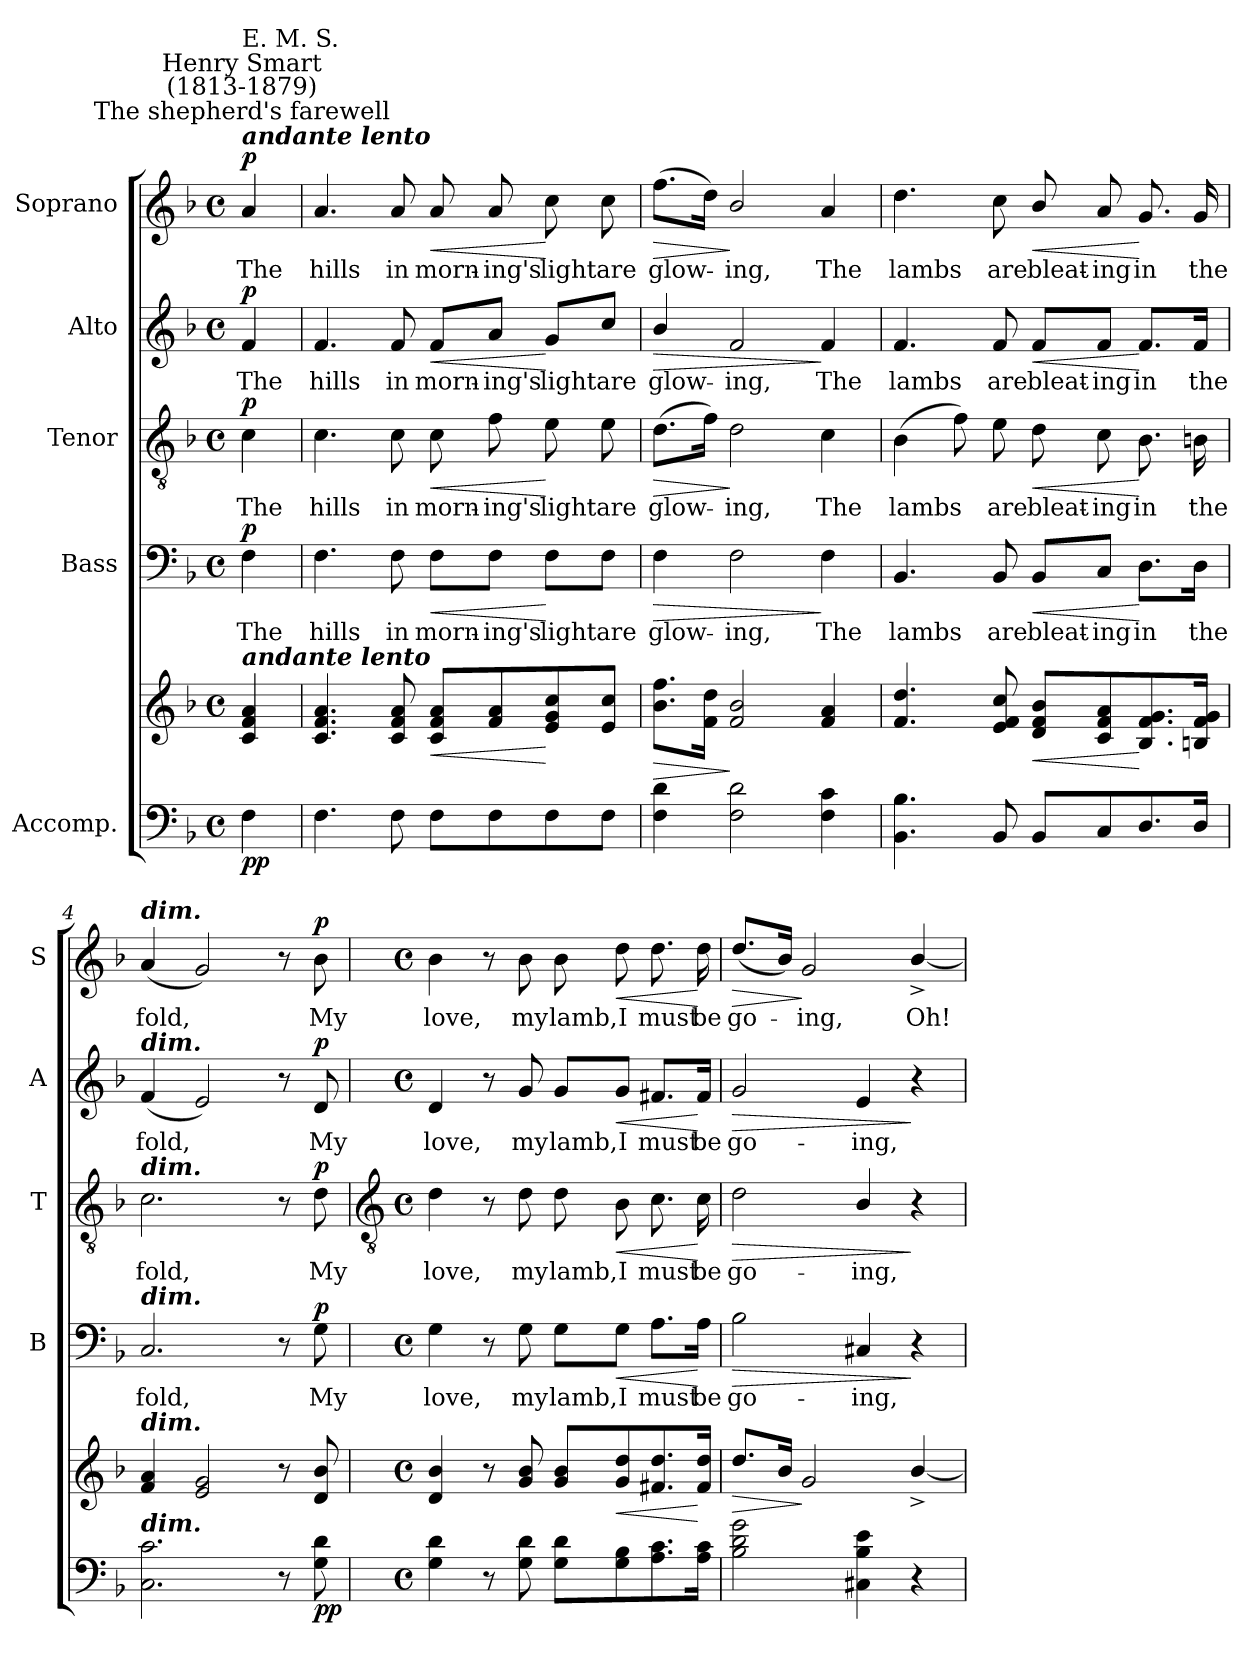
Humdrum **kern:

**kern	**kern	**dynam	**kern	**text	**dynam	**kern	**text	**dynam	**kern	**text	**dynam	**kern	**text	**dynam
*part5	*part5	*part5	*part4	*part4	*part4	*part3	*part3	*part3	*part2	*part2	*part2	*part1	*part1	*part1
*staff6	*staff5	*staff5/6	*staff4	*staff4	*staff4	*staff3	*staff3	*staff3	*staff2	*staff2	*staff2	*staff1	*staff1	*staff1
*I"Accomp.	*	*	*I"Bass	*	*	*I"Tenor	*	*	*I"Alto	*	*	*I"Soprano	*	*
*	*	*	*I'B	*	*	*I'T	*	*	*I'A	*	*	*I'S	*	*
*clefF4	*clefG2	*	*clefF4	*	*	*clefGv2	*	*	*clefG2	*	*	*clefG2	*	*
*k[b-]	*k[b-]	*	*k[b-]	*	*	*k[b-]	*	*	*k[b-]	*	*	*k[b-]	*	*
*F:	*F:	*	*F:	*	*	*F:	*	*	*F:	*	*	*F:	*	*
*M4/4	*M4/4	*	*M4/4	*	*	*M4/4	*	*	*M4/4	*	*	*M4/4	*	*
*met(c)	*met(c)	*	*met(c)	*	*	*met(c)	*	*	*met(c)	*	*	*met(c)	*	*
*MM63	*MM63	*	*MM63	*	*	*MM63	*	*	*MM63	*	*	*MM63	*	*
=	=	=	=	=	=	=	=	=	=	=	=	=	=	=
!	!	!	!	!	!	!	!	!	!	!	!	!LO:TX:a:Bi:t=andante lento	!	!
!	!	!	!	!	!	!	!	!	!	!	!	!LO:TX:a:cj:t=The shepherd's farewell	!	!
!	!	!	!	!	!	!	!	!	!	!	!	!LO:TX:a:cj:t=Henry Smart\n(1813-1879)	!	!
!	!	!	!	!	!	!	!	!	!	!	!	!LO:TX:a:t=E. M. S.	!	!
!	!LO:TX:a:Bi:t=andante lento	!	!	!	!	!	!	!	!	!	!	!	!	!
!	!	!LO:DY:b=2	!	!LO:LY:b	!	!	!LO:LY:b	!	!	!LO:LY:b	!	!	!LO:LY:b	!
!	!	!LO:DY:n=1:b	!	!	!LO:DY:b	!	!	!LO:DY:b	!	!	!LO:DY:b	!	!	!LO:DY:b
4F	4c/ 4f/ 4a/	p p	4F	The	p	4c	The	p	4f	The	p	4a/	The	p
=1	=1	=1	=1	=1	=1	=1	=1	=1	=1	=1	=1	=1	=1	=1
!	!	!	!	!LO:LY:b	!	!	!LO:LY:b	!	!	!LO:LY:b	!	!	!LO:LY:b	!
4.F	4.c 4.f 4.a	.	4.F	hills	.	4.c	hills	.	4.f	hills	.	4.a	hills	.
!	!	!	!	!LO:LY:b	!	!	!LO:LY:b	!	!	!LO:LY:b	!	!	!LO:LY:b	!
8F	8c 8f 8a	.	8F	in	.	8c	in	.	8f	in	.	8a	in	.
!	!	!LO:HP:b	!	!LO:LY:b	!LO:HP:b	!	!LO:LY:b	!LO:HP:b	!	!LO:LY:b	!LO:HP:b	!	!LO:LY:b	!LO:HP:b
8FL	8c 8f 8aL	<	8F\L	morn-	<	8c	morn-	<	8f/L	morn-	<	8a	morn-	<
!	!	!	!	!LO:LY:b	!	!	!LO:LY:b	!	!	!LO:LY:b	!	!	!LO:LY:b	!
8F	8f 8a	.	8F\J	-ing's	.	8f	-ing's	.	8a/J	-ing's	.	8a	-ing's	.
!	!	!	!	!LO:LY:b	!	!	!LO:LY:b	!	!	!LO:LY:b	!	!	!LO:LY:b	!
8F	8e 8g 8cc	[	8F\L	light	[	8e	light	[	8g/L	light	[	8cc	light	[
!	!	!	!	!LO:LY:b	!	!	!LO:LY:b	!	!	!LO:LY:b	!	!	!LO:LY:b	!
8FJ	8e 8ccJ	.	8F\J	are	.	8e	are	.	8cc/J	are	.	8cc	are	.
=2	=2	=2	=2	=2	=2	=2	=2	=2	=2	=2	=2	=2	=2	=2
!	!	!LO:HP:b	!	!LO:LY:b	!LO:HP:b	!	!LO:LY:b	!LO:HP:b	!	!LO:LY:b	!LO:HP:b	!	!LO:LY:b	!LO:HP:b
4F 4d	8.b- 8.ffL	>	4F	glow-	>	(>8.dL	glow-	>	4b-/	glow-	>	(>8.ffL	glow-	>
.	16f 16ddJ	.	.	.	.	16fJ)	.	.	.	.	.	16ddJ)	.	.
!	!	!	!	!LO:LY:b	!	!	!LO:LY:b	!	!	!LO:LY:b	!	!	!LO:LY:b	!
2F 2d	2f/ 2b-/	]	2F	-ing,	.	2d	ing,	]	2f	-ing,	.	2b-/	ing,	]
!	!	!	!	!LO:LY:b	!	!	!LO:LY:b	!	!	!LO:LY:b	!	!	!LO:LY:b	!
4F 4c	4f 4a	.	4F	The	]	4c	The	.	4f	The	]	4a	The	.
=3	=3	=3	=3	=3	=3	=3	=3	=3	=3	=3	=3	=3	=3	=3
!	!	!	!	!LO:LY:b	!	!	!LO:LY:b	!	!	!LO:LY:b	!	!	!LO:LY:b	!
4.BB- 4.B-	4.f 4.dd	.	4.BB-	lambs	.	(>4B-	lambs	.	4.f	lambs	.	4.dd	lambs	.
.	.	.	.	.	.	8f)	.	.	.	.	.	.	.	.
!	!	!	!	!LO:LY:b	!	!	!LO:LY:b	!	!	!LO:LY:b	!	!	!LO:LY:b	!
8BB-	8e 8f 8cc	.	8BB-	are	.	8e	are	.	8f	are	.	8cc	are	.
!	!	!LO:HP:b	!	!LO:LY:b	!LO:HP:b	!	!LO:LY:b	!LO:HP:b	!	!LO:LY:b	!LO:HP:b	!	!LO:LY:b	!LO:HP:b
8BB-L	8d/ 8f/ 8b-/L	<	8BB-/L	bleat-	<	8d	bleat-	<	8f/L	bleat-	<	8b-/	bleat-	<
!	!	!	!	!LO:LY:b	!	!	!LO:LY:b	!	!	!LO:LY:b	!	!	!LO:LY:b	!
8C	8c 8f 8a	.	8C/J	-ing	.	8c	-ing	.	8f/J	-ing	.	8a	-ing	.
!	!	!	!	!LO:LY:b	!	!	!LO:LY:b	!	!	!LO:LY:b	!	!	!LO:LY:b	!
8.D	8.B- 8.f 8.g	[	8.D\L	in	[	8.B-	in	[	8.f/L	in	[	8.g	in	[
!	!	!	!	!LO:LY:b	!	!	!LO:LY:b	!	!	!LO:LY:b	!	!	!LO:LY:b	!
16DJ	16Bn 16f 16gJ	.	16D\Jk	the	.	16Bn	the	.	16f/Jk	the	.	16g	the	.
=4	=4	=4	=4	=4	=4	=4	=4	=4	=4	=4	=4	=4	=4	=4
!	!	!	!	!	!	!	!	!	!	!	!	!LO:TX:a:Bi:t=dim.	!	!
!	!	!	!	!	!	!	!	!	!LO:TX:a:Bi:t=dim.	!	!	!	!	!
!	!	!	!	!	!	!LO:TX:a:Bi:t=dim.	!	!	!	!	!	!	!	!
!	!	!	!LO:TX:a:Bi:t=dim.	!	!	!	!	!	!	!	!	!	!	!
!	!LO:TX:a:Bi:t=dim.	!	!	!	!	!	!	!	!	!	!	!	!	!
!LO:TX:a:Bi:t=dim.	!	!	!	!	!	!	!	!	!	!	!	!	!	!
!	!	!	!	!LO:LY:b	!	!	!LO:LY:b	!	!	!LO:LY:b	!	!	!LO:LY:b	!
2.C 2.c	4f 4a	.	2.C	fold,	.	2.c	fold,	.	(<4f	fold,	.	(<4a	fold,	.
.	2e 2g	.	.	.	.	.	.	.	2e)	.	.	2g)	.	.
8r	8r	.	8r	.	.	8r	.	.	8r	.	.	8r	.	.
!	!	!LO:DY:b=2	!	!LO:LY:b	!	!	!LO:LY:b	!	!	!LO:LY:b	!	!	!LO:LY:b	!
!	!	!LO:DY:n=1:b	!	!	!LO:DY:b	!	!	!LO:DY:b	!	!	!LO:DY:b	!	!	!LO:DY:b
8G 8d	8d 8b-	p p	8G	My	p	8d	My	p	8d	My	p	8b-	My	p
!!LO:LB:g=z
=5	=5	=5	=5	=5	=5	=5	=5	=5	=5	=5	=5	=5	=5	=5
*	*	*	*	*	*	*clefGv2	*	*	*	*	*	*	*	*
*M4/4	*M4/4	*	*M4/4	*	*	*M4/4	*	*	*M4/4	*	*	*M4/4	*	*
*met(c)	*met(c)	*	*met(c)	*	*	*met(c)	*	*	*met(c)	*	*	*met(c)	*	*
!	!	!	!	!LO:LY:b	!	!	!LO:LY:b	!	!	!LO:LY:b	!	!	!LO:LY:b	!
4G 4d	4d 4b-	.	4G	love,	.	4d	love,	.	4d	love,	.	4b-	love,	.
8r	8r	.	8r	.	.	8r	.	.	8r	.	.	8r	.	.
!	!	!	!	!LO:LY:b	!	!	!LO:LY:b	!	!	!LO:LY:b	!	!	!LO:LY:b	!
8G 8d	8g 8b-	.	8G	my	.	8d	my	.	8g	my	.	8b-	my	.
!	!	!	!	!LO:LY:b	!	!	!LO:LY:b	!	!	!LO:LY:b	!	!	!LO:LY:b	!
8G 8dL	8g 8b-L	.	8G\L	lamb,	.	8d	lamb,	.	8g/L	lamb,	.	8b-	lamb,	.
!	!	!LO:HP:b	!	!LO:LY:b	!LO:HP:b	!	!LO:LY:b	!LO:HP:b	!	!LO:LY:b	!LO:HP:b	!	!LO:LY:b	!LO:HP:b
8G 8B-	8g 8dd	<	8G\J	I	<	8B-	I	<	8g/J	I	<	8dd	I	<
!	!	!	!	!LO:LY:b	!	!	!LO:LY:b	!	!	!LO:LY:b	!	!	!LO:LY:b	!
8.A 8.c	8.f#X 8.dd	.	8.A\L	must	.	8.c	must	.	8.f#X/L	must	.	8.dd	must	.
!	!	!	!	!LO:LY:b	!	!	!LO:LY:b	!	!	!LO:LY:b	!	!	!LO:LY:b	!
16A 16cJ	16f# 16ddJ	[	16A\Jk	be	[	16c	be	[	16f#/Jk	be	[	16dd	be	[
=6	=6	=6	=6	=6	=6	=6	=6	=6	=6	=6	=6	=6	=6	=6
!	!	!LO:HP:b	!	!LO:LY:b	!LO:HP:b	!	!LO:LY:b	!LO:HP:b	!	!LO:LY:b	!LO:HP:b	!	!LO:LY:b	!LO:HP:b
2B- 2d 2g	8.ddL	>	2B-	go-	>	2d	go-	>	2g	go-	>	(>8.ddL	go-	>
.	16b-/J	.	.	.	.	.	.	.	.	.	.	16b-/J)	.	.
!	!	!	!	!	!	!	!	!	!	!	!	!	!LO:LY:b	!
.	2g	]	.	.	.	.	.	.	.	.	.	2g	ing,	]
!	!	!	!	!LO:LY:b	!	!	!LO:LY:b	!	!	!LO:LY:b	!	!	!	!
4C#X 4B- 4e	.	.	4C#X	-ing,	.	4B-/	-ing,	.	4e	-ing,	.	.	.	.
!	!	!	!	!	!	!	!	!	!	!	!	!	!LO:LY:b	!
4r	[4b-^/	.	4r	.	]	4r	.	]	4r	.	]	[4b-^/	Oh!	.
=	=	=	=	=	=	=	=	=	=	=	=	=	=	=
*-	*-	*-	*-	*-	*-	*-	*-	*-	*-	*-	*-	*-	*-	*-
